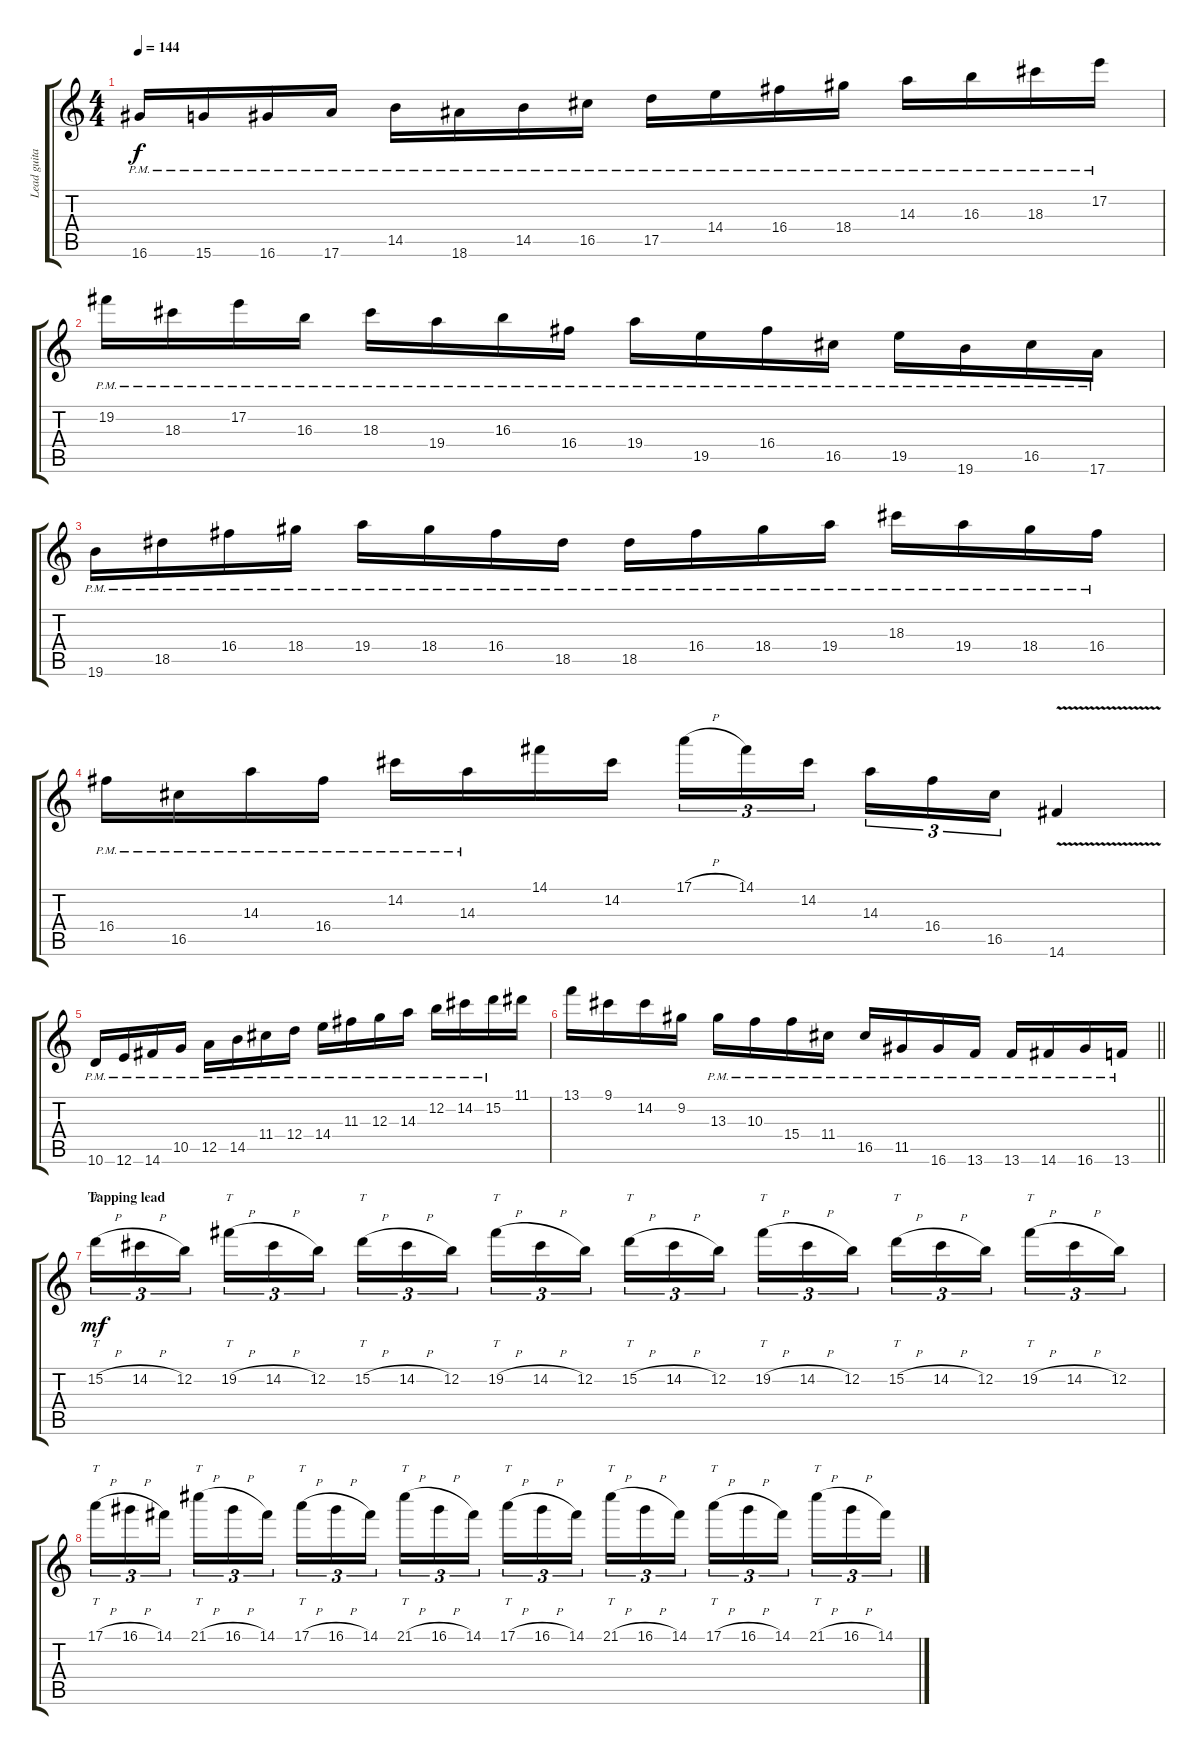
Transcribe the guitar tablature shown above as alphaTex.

\track ("Lead guitar (single coil)" "Lead guita") {instrument overdrivenguitar}
\staff {score tabs}
\tuning (E4 B3 G3 D3 A2 E2) {hide}
\ts (4 4)
\tempo 144
\clef g2
\ks c
16.6{pm}.16{dy f} 15.6{pm}.16 16.6{pm}.16 17.6{pm}.16 14.5{pm}.16 18.6{pm}.16 14.5{pm}.16 16.5{pm}.16 17.5{pm}.16 14.4{pm}.16 16.4{pm}.16 18.4{pm}.16 14.3{pm}.16 16.3{pm}.16 18.3{pm}.16 17.2{pm}.16 |
19.2{pm}.16 18.3{pm}.16 17.2{pm}.16 16.3{pm}.16 18.3{pm}.16 19.4{pm}.16 16.3{pm}.16 16.4{pm}.16 19.4{pm}.16 19.5{pm}.16 16.4{pm}.16 16.5{pm}.16 19.5{pm}.16 19.6{pm}.16 16.5{pm}.16 17.6{pm}.16 |
19.6{pm}.16 18.5{pm}.16 16.4{pm}.16 18.4{pm}.16 19.4{pm}.16 18.4{pm}.16 16.4{pm}.16 18.5{pm}.16 18.5{pm}.16 16.4{pm}.16 18.4{pm}.16 19.4{pm}.16 18.3{pm}.16 19.4{pm}.16 18.4{pm}.16 16.4{pm}.16 |
16.4{pm}.16 16.5{pm}.16 14.3{pm}.16 16.4{pm}.16 14.2{pm}.16 14.3{pm}.16 14.1.16 14.2.16 17.1{h}.16{tu (3 2)} 14.1.16{tu (3 2)} 14.2.16{tu (3 2) beam splitsecondary} 14.3.16{tu (3 2)} 16.4.16{tu (3 2)} 16.5.16{tu (3 2)} 14.6{v}.4 |
10.6{pm}.16 12.6{pm}.16 14.6{pm}.16 10.5{pm}.16 12.5{pm}.16 14.5{pm}.16 11.4{pm}.16 12.4{pm}.16 14.4{pm}.16 11.3{pm}.16 12.3{pm}.16 14.3{pm}.16 12.2{pm}.16 14.2{pm}.16 15.2{pm}.16 11.1.16 |
\barLineRight lightlight
13.1.16 9.1.16 14.2.16 9.2.16 13.3{pm}.16 10.3{pm}.16 15.4{pm}.16 11.4{pm}.16 16.5{pm}.16 11.5{pm}.16 16.6{pm}.16 13.6{pm}.16 13.6{pm}.16 14.6{pm}.16 16.6{pm}.16 13.6{pm}.16 |
\section ("" "Tapping lead")
15.2{h}.16{tt tu (3 2) dy mf volume 16} 14.2{h}.16{tu (3 2)} 12.2.16{tu (3 2) beam splitsecondary} 19.2{h}.16{tt tu (3 2)} 14.2{h}.16{tu (3 2)} 12.2.16{tu (3 2)} 15.2{h}.16{tt tu (3 2)} 14.2{h}.16{tu (3 2)} 12.2.16{tu (3 2) beam splitsecondary} 19.2{h}.16{tt tu (3 2)} 14.2{h}.16{tu (3 2)} 12.2.16{tu (3 2)} 15.2{h}.16{tt tu (3 2)} 14.2{h}.16{tu (3 2)} 12.2.16{tu (3 2) beam splitsecondary} 19.2{h}.16{tt tu (3 2)} 14.2{h}.16{tu (3 2)} 12.2.16{tu (3 2)} 15.2{h}.16{tt tu (3 2)} 14.2{h}.16{tu (3 2)} 12.2.16{tu (3 2) beam splitsecondary} 19.2{h}.16{tt tu (3 2)} 14.2{h}.16{tu (3 2)} 12.2.16{tu (3 2)} |
17.1{h}.16{tt tu (3 2)} 16.1{h}.16{tu (3 2)} 14.1.16{tu (3 2) beam splitsecondary} 21.1{h}.16{tt tu (3 2)} 16.1{h}.16{tu (3 2)} 14.1.16{tu (3 2)} 17.1{h}.16{tt tu (3 2)} 16.1{h}.16{tu (3 2)} 14.1.16{tu (3 2) beam splitsecondary} 21.1{h}.16{tt tu (3 2)} 16.1{h}.16{tu (3 2)} 14.1.16{tu (3 2)} 17.1{h}.16{tt tu (3 2)} 16.1{h}.16{tu (3 2)} 14.1.16{tu (3 2) beam splitsecondary} 21.1{h}.16{tt tu (3 2)} 16.1{h}.16{tu (3 2)} 14.1.16{tu (3 2)} 17.1{h}.16{tt tu (3 2)} 16.1{h}.16{tu (3 2)} 14.1.16{tu (3 2) beam splitsecondary} 21.1{h}.16{tt tu (3 2)} 16.1{h}.16{tu (3 2)} 14.1.16{tu (3 2)}
